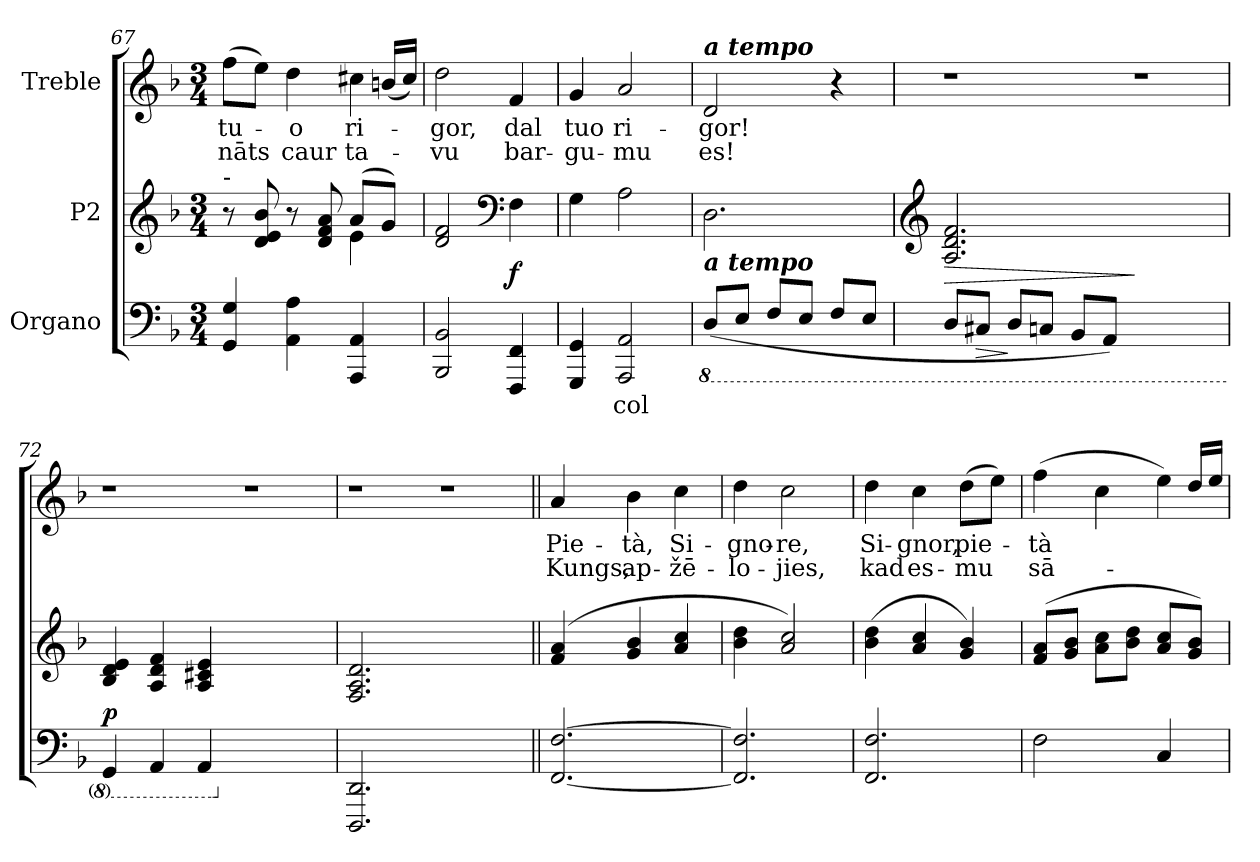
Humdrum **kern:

**kern	**text	**dynam	**kern	**dynam	**kern	**text	**text
*part3	*part3	*part3	*part2	*part2	*part1	*part1	*part1
*staff3	*staff3	*staff3	*staff2	*staff2	*staff1	*staff1	*staff1
*I"Organo	*	*	*I"P2	*	*I"Treble	*	*
!!LO:LB:g=z
*clefF4	*	*	*clefG2	*	*clefG2	*	*
*k[b-]	*	*	*k[b-]	*	*k[b-]	*	*
*d:	*	*	*d:	*	*d:	*	*
*M3/4	*	*	*M3/4	*	*M3/4	*	*
=67	=67	=67	=67	=67	=67	=67	=67
*	*	*	*^	*	*	*	*
!	!	!	!	!	!	!LO:TX:t=rit.	!	!
!	!	!	!LO:TX:a:t=-	!	!	!	!	!
!	!	!	!	!	!	!	!LO:LY:b:color=#000000	!LO:LY:b:color=#000000
*	*	*	*	*	*	*^	*	*
4GGi/ 4Gi	.	.	8r	2ryy	.	(8ffi\L	2ryy	tu-	-nāts
.	.	.	8di/ 8ei 8b-i	.	.	8eei\J)	.	.	.
!	!	!	!	!	!	!	!	!LO:LY:b:color=#000000	!LO:LY:b:color=#000000
4AAi\ 4Ai	.	.	8r	.	.	4ddi\	.	o	caur
.	.	.	8di/ 8fi 8ai	.	.	.	.	.	.
!	!	!	!	!	!	!	!	!LO:LY:b:color=#000000	!LO:LY:b:color=#000000
4AAAi/ 4AAi	.	.	(8ai/L	4ei\	.	4cc#Xi\	8ryy	-ri-	ta-
.	.	.	8gi/J)	.	.	.	(16bni/LL	.	.
.	.	.	.	.	.	.	16cc#i/JJ)	.	.
*	*	*	*v	*v	*	*	*	*	*
*	*	*	*	*	*v	*v	*	*
=68	=68	=68	=68	=68	=68	=68	=68
*	*	*	*	*	*^	*	*
!	!	!	!	!	!	!	!LO:LY:b:color=#000000	!LO:LY:b:color=#000000
*	*	*	*	*	*v	*v	*	*
2BBB-i/ 2BB-i	.	.	2di/ 2fi	.	2ddi\	-gor,	vu
*	*	*	*clefF4	*	*	*	*
!	!	!	!	!	!	!LO:LY:b:color=#000000	!LO:LY:b:color=#000000
4FFFi/ 4FFi	.	.	4Fi\	f	4fi/	dal	bar-
=69	=69	=69	=69	=69	=69	=69	=69
!	!	!	!	!	!	!LO:LY:b:color=#000000	!LO:LY:b:color=#000000
4GGGi/ 4GGi	.	.	4Gi\	.	4gi/	-tuo	-gu-
!	!LO:LY:b:color=#000000	!	!	!	!	!	!
!	!	!	!	!	!	!LO:LY:b:color=#000000	!LO:LY:b:color=#000000
2AAAi/ 2AAi	col	.	2Ai\	.	2ai/	ri-	mu
=70	=70	=70	=70	=70	=70	=70	=70
*8ba	*	*	*	*	*	*	*
!	!	!	!	!	!LO:TX:a:Bi:t=a tempo	!	!
!	!	!	!LO:TX:b:Bi:t=a tempo	!	!	!	!
!	!	!	!	!	!	!LO:LY:b:color=#000000	!LO:LY:b:color=#000000
(8DDi/L	.	.	2.Di\	.	2di/	-gor!	es!
8EEi/J	.	.	.	.	.	.	.
8FFi/L	.	.	.	.	.	.	.
8EEi/J	.	.	.	.	.	.	.
8FFi/L	.	.	.	.	4r	.	.
8EEi/J	.	.	.	.	.	.	.
=71	=71	=71	=71	=71	=71	=71	=71
*	*	*	*clefG2	*	*	*	*
!	!	!	!	!LO:HP:b	!LO:N:vis=1	!	!
8DDi/L	.	.	2.Ai/ 2.di 2.fi	>	2.r	.	.
!	!	!LO:HP:b	!	!	!	!	!
8CC#Xi/J	.	>	.	.	.	.	.
8DDi/L	.	]	.	.	.	.	.
8CCni/J	.	.	.	.	.	.	.
8BBB-i/L	.	.	.	.	.	.	.
8AAAi/J)	.	.	.	.	.	.	.
!	!	!	!	!	!LO:N:vis=1	!	!
2.ryy	.	.	2.ryy	]	2.r	.	.
=72	=72	=72	=72	=72	=72	=72	=72
!	!	!	!	!	!LO:N:vis=1	!	!
4GGGi/	.	p	4B-i/ 4di 4ei	.	2.r	.	.
4AAAi/	.	.	4Ai/ 4di 4fi	.	.	.	.
4AAAi/	.	.	4Ai/ 4c#Xi 4ei	.	.	.	.
*X8ba	*	*	*	*	*	*	*
!	!	!	!	!	!LO:N:vis=1	!	!
2.ryy	.	.	2.ryy	.	2.r	.	.
=73	=73	=73	=73	=73	=73	=73	=73
!	!	!	!	!	!LO:N:vis=1	!	!
2.DDDi/ 2.DDi	.	.	2.Fi/ 2.Ai 2.di	.	2.r	.	.
!	!	!	!	!	!LO:N:vis=1	!	!
2.ryy	.	.	2.ryy	.	2.r	.	.
!!LO:PB:g=z
=74||	=74||	=74||	=74||	=74||	=74||	=74||	=74||
!	!	!	!	!	!	!LO:LY:b:color=#000000	!LO:LY:b:color=#000000
[2.FFi/ [2.Fi	.	.	(4fi/ 4ai	.	4ai/	Pie-	Kungs,
!	!	!	!	!	!	!LO:LY:b:color=#000000	!LO:LY:b:color=#000000
.	.	.	4gi/ 4b-i	.	4b-i\	-tà,	-ap-
!	!	!	!	!	!	!LO:LY:b:color=#000000	!LO:LY:b:color=#000000
.	.	.	4ai/ 4cci	.	4cci\	Si-	žē-
=75	=75	=75	=75	=75	=75	=75	=75
!	!	!	!	!	!	!LO:LY:b:color=#000000	!LO:LY:b:color=#000000
2.FFi/] 2.Fi]	.	.	4b-i\ 4ddi	.	4ddi\	-gno-	-lo-
!	!	!	!	!	!	!LO:LY:b:color=#000000	!LO:LY:b:color=#000000
.	.	.	2ai/ 2cci)	.	2cci\	re,	-jies,
=76	=76	=76	=76	=76	=76	=76	=76
!	!	!	!	!	!	!LO:LY:b:color=#000000	!LO:LY:b:color=#000000
2.FFi/ 2.Fi	.	.	(4b-i\ 4ddi	.	4ddi\	Si-	-kad
!	!	!	!	!	!	!LO:LY:b:color=#000000	!LO:LY:b:color=#000000
.	.	.	4ai/ 4cci	.	4cci\	-gnor,	es-
!	!	!	!	!	!	!LO:LY:b:color=#000000	!LO:LY:b:color=#000000
.	.	.	4gi/ 4b-i)	.	(8ddi\L	pie-	mu
.	.	.	.	.	8eei\J)	.	.
=77	=77	=77	=77	=77	=77	=77	=77
!	!	!	!	!	!	!LO:LY:b:color=#000000	!LO:LY:b:color=#000000
*	*	*	*	*	*^	*	*
2Fi\	.	.	(8fi/ 8ai/L	.	(4ffi\	2ryy	-tà	-sā-
.	.	.	8gi/ 8b-i/J	.	.	.	.	.
.	.	.	8ai\ 8cci\L	.	4cci\	.	.	.
.	.	.	8b-i\ 8ddi\J	.	.	.	.	.
4Ci/	.	.	8ai/ 8cci/L	.	4eei\)	(8ryy	.	.
.	.	.	8gi/ 8b-i/J)	.	.	16ddi/LL	.	.
.	.	.	.	.	.	16eei/JJ)	.	.
*	*	*	*	*	*v	*v	*	*
=	=	=	=	=	=	=	=
*-	*-	*-	*-	*-	*-	*-	*-
